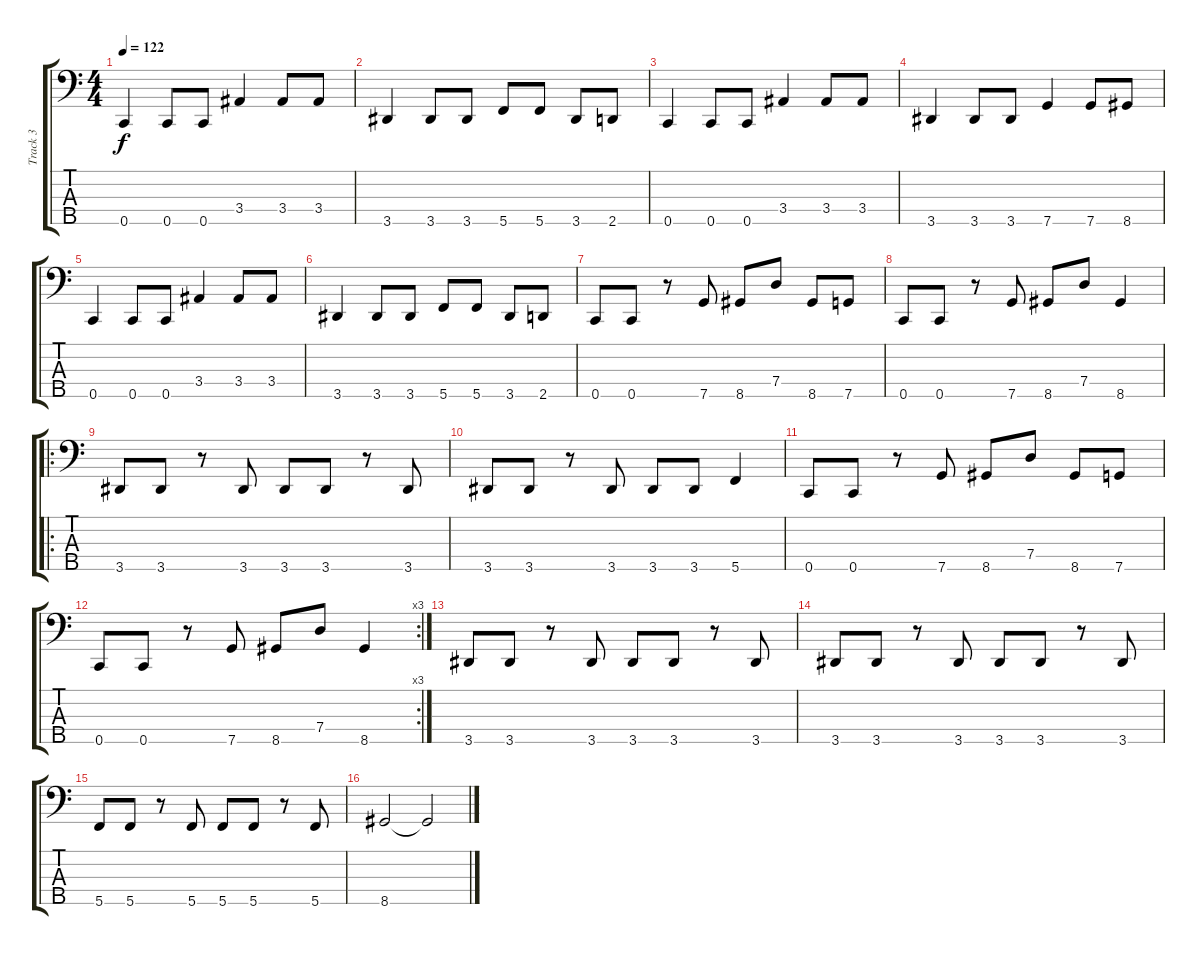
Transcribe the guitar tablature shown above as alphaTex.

\track ("Track 3" "Track 3") {instrument electricbassfinger}
\staff {score tabs}
\tuning (A2 F2 C2 G1 C1) {hide}
\ts (4 4)
\tempo 122
\clef f4
\ks c
0.5.4{dy f} 0.5.8 0.5.8 3.4.4 3.4.8 3.4.8 |
3.5.4 3.5.8 3.5.8 5.5.8 5.5.8 3.5.8 2.5.8 |
0.5.4 0.5.8 0.5.8 3.4.4 3.4.8 3.4.8 |
3.5.4 3.5.8 3.5.8 7.5.4 7.5.8 8.5.8 |
0.5.4 0.5.8 0.5.8 3.4.4 3.4.8 3.4.8 |
3.5.4 3.5.8 3.5.8 5.5.8 5.5.8 3.5.8 2.5.8 |
0.5.8 0.5.8 r.8 7.5.8 8.5.8 7.4.8 8.5.8 7.5.8 |
0.5.8 0.5.8 r.8 7.5.8 8.5.8 7.4.8 8.5.4 |
\ro
3.5.8 3.5.8 r.8 3.5.8 3.5.8 3.5.8 r.8 3.5.8 |
3.5.8 3.5.8 r.8 3.5.8 3.5.8 3.5.8 5.5.4 |
0.5.8 0.5.8 r.8 7.5.8 8.5.8 7.4.8 8.5.8 7.5.8 |
\rc 3
0.5.8 0.5.8 r.8 7.5.8 8.5.8 7.4.8 8.5.4 |
3.5.8 3.5.8 r.8 3.5.8 3.5.8 3.5.8 r.8 3.5.8 |
3.5.8 3.5.8 r.8 3.5.8 3.5.8 3.5.8 r.8 3.5.8 |
5.5.8 5.5.8 r.8 5.5.8 5.5.8 5.5.8 r.8 5.5.8 |
8.5.2 8.5{t}.2
